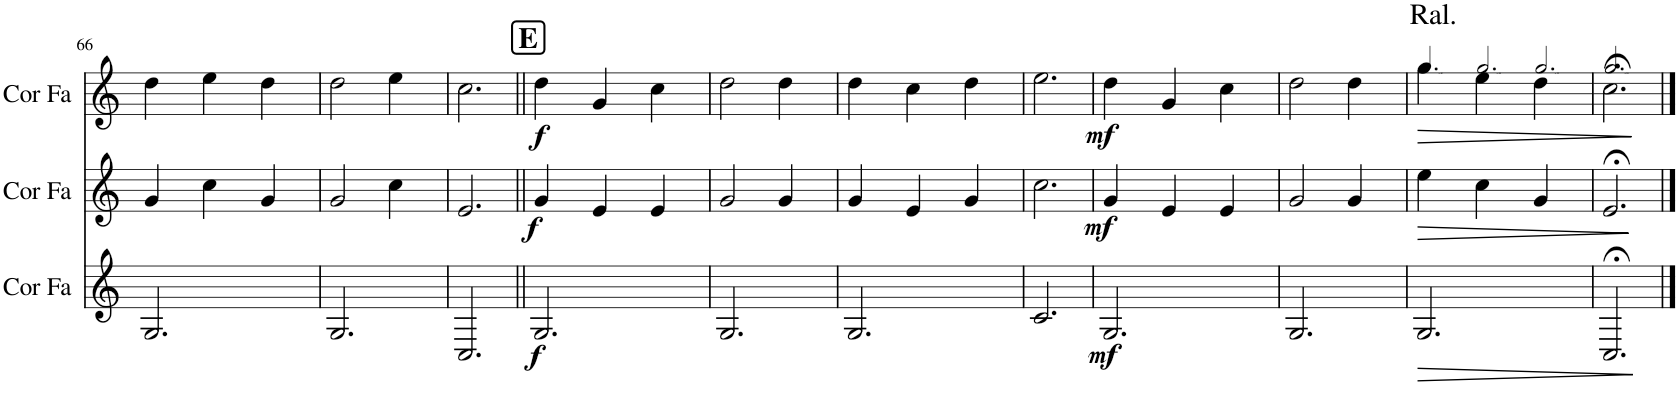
**kern	**dynam	**kern	**dynam	**kern	**dynam
*part3	*part3	*part2	*part2	*part1	*part1
*staff3	*staff3	*staff2	*staff2	*staff1	*staff1
*I"Cor en Fa	*	*I"Cor en Fa	*	*I"Cor en Fa	*
*I'Cor Fa	*	*I'Cor Fa	*	*I'Cor Fa	*
!!LO:PB:g=z
*clefG2	*	*clefG2	*	*clefG2	*
*Trd4c7	*	*Trd4c7	*	*Trd4c7	*
*k[]	*	*k[]	*	*k[]	*
*M3/4	*	*M3/4	*	*M3/4	*
=66	=66	=66	=66	=66	=66
2.G/	.	4g/	.	4dd\	.
.	.	4cc\	.	4ee\	.
.	.	4g/	.	4dd\	.
=67	=67	=67	=67	=67	=67
2.G/	.	2g/	.	2dd\	.
.	.	4cc\	.	4ee\	.
=68	=68	=68	=68	=68	=68
2.C/	.	2.e/	.	2.cc\	.
!!LO:REH:place=s1:a:B:cj:fs=14:t=E
=69||	=69||	=69||	=69||	=69||	=69||
!	!LO:DY:b	!	!LO:DY:b	!	!LO:DY:b
2.G/	f	4g/	f	4dd\	f
.	.	4e/	.	4g/	.
.	.	4e/	.	4cc\	.
=70	=70	=70	=70	=70	=70
2.G/	.	2g/	.	2dd\	.
.	.	4g/	.	4dd\	.
=71	=71	=71	=71	=71	=71
2.G/	.	4g/	.	4dd\	.
.	.	4e/	.	4cc\	.
.	.	4g/	.	4dd\	.
=72	=72	=72	=72	=72	=72
2.c/	.	2.cc\	.	2.ee\	.
=73	=73	=73	=73	=73	=73
!	!LO:DY:b	!	!LO:DY:b	!	!LO:DY:b
2.G/	mf	4g/	mf	4dd\	mf
.	.	4e/	.	4g/	.
.	.	4e/	.	4cc\	.
=74	=74	=74	=74	=74	=74
2.G/	.	2g/	.	2dd\	.
.	.	4g/	.	4dd\	.
=75	=75	=75	=75	=75	=75
*	*	*	*	*MM135	*
!	!	!	!	!LO:TX:a:t=Ral.	!
!	!LO:HP:b	!	!LO:HP:b	!	!LO:HP:b
2.G/	>	4ee\	>	4gg\	>
*	*	*	*	*MM120	*
.	.	4cc\	.	4ee\	.
*	*	*	*	*MM96	*
.	.	4g/	.	4dd\	.
.	]	.	]	.	]
=76	=76	=76	=76	=76	=76
*	*	*	*	*MM90	*
2.C;</	.	2.e;</	.	2.cc;<\	.
==	==	==	==	==	==
*-	*-	*-	*-	*-	*-
